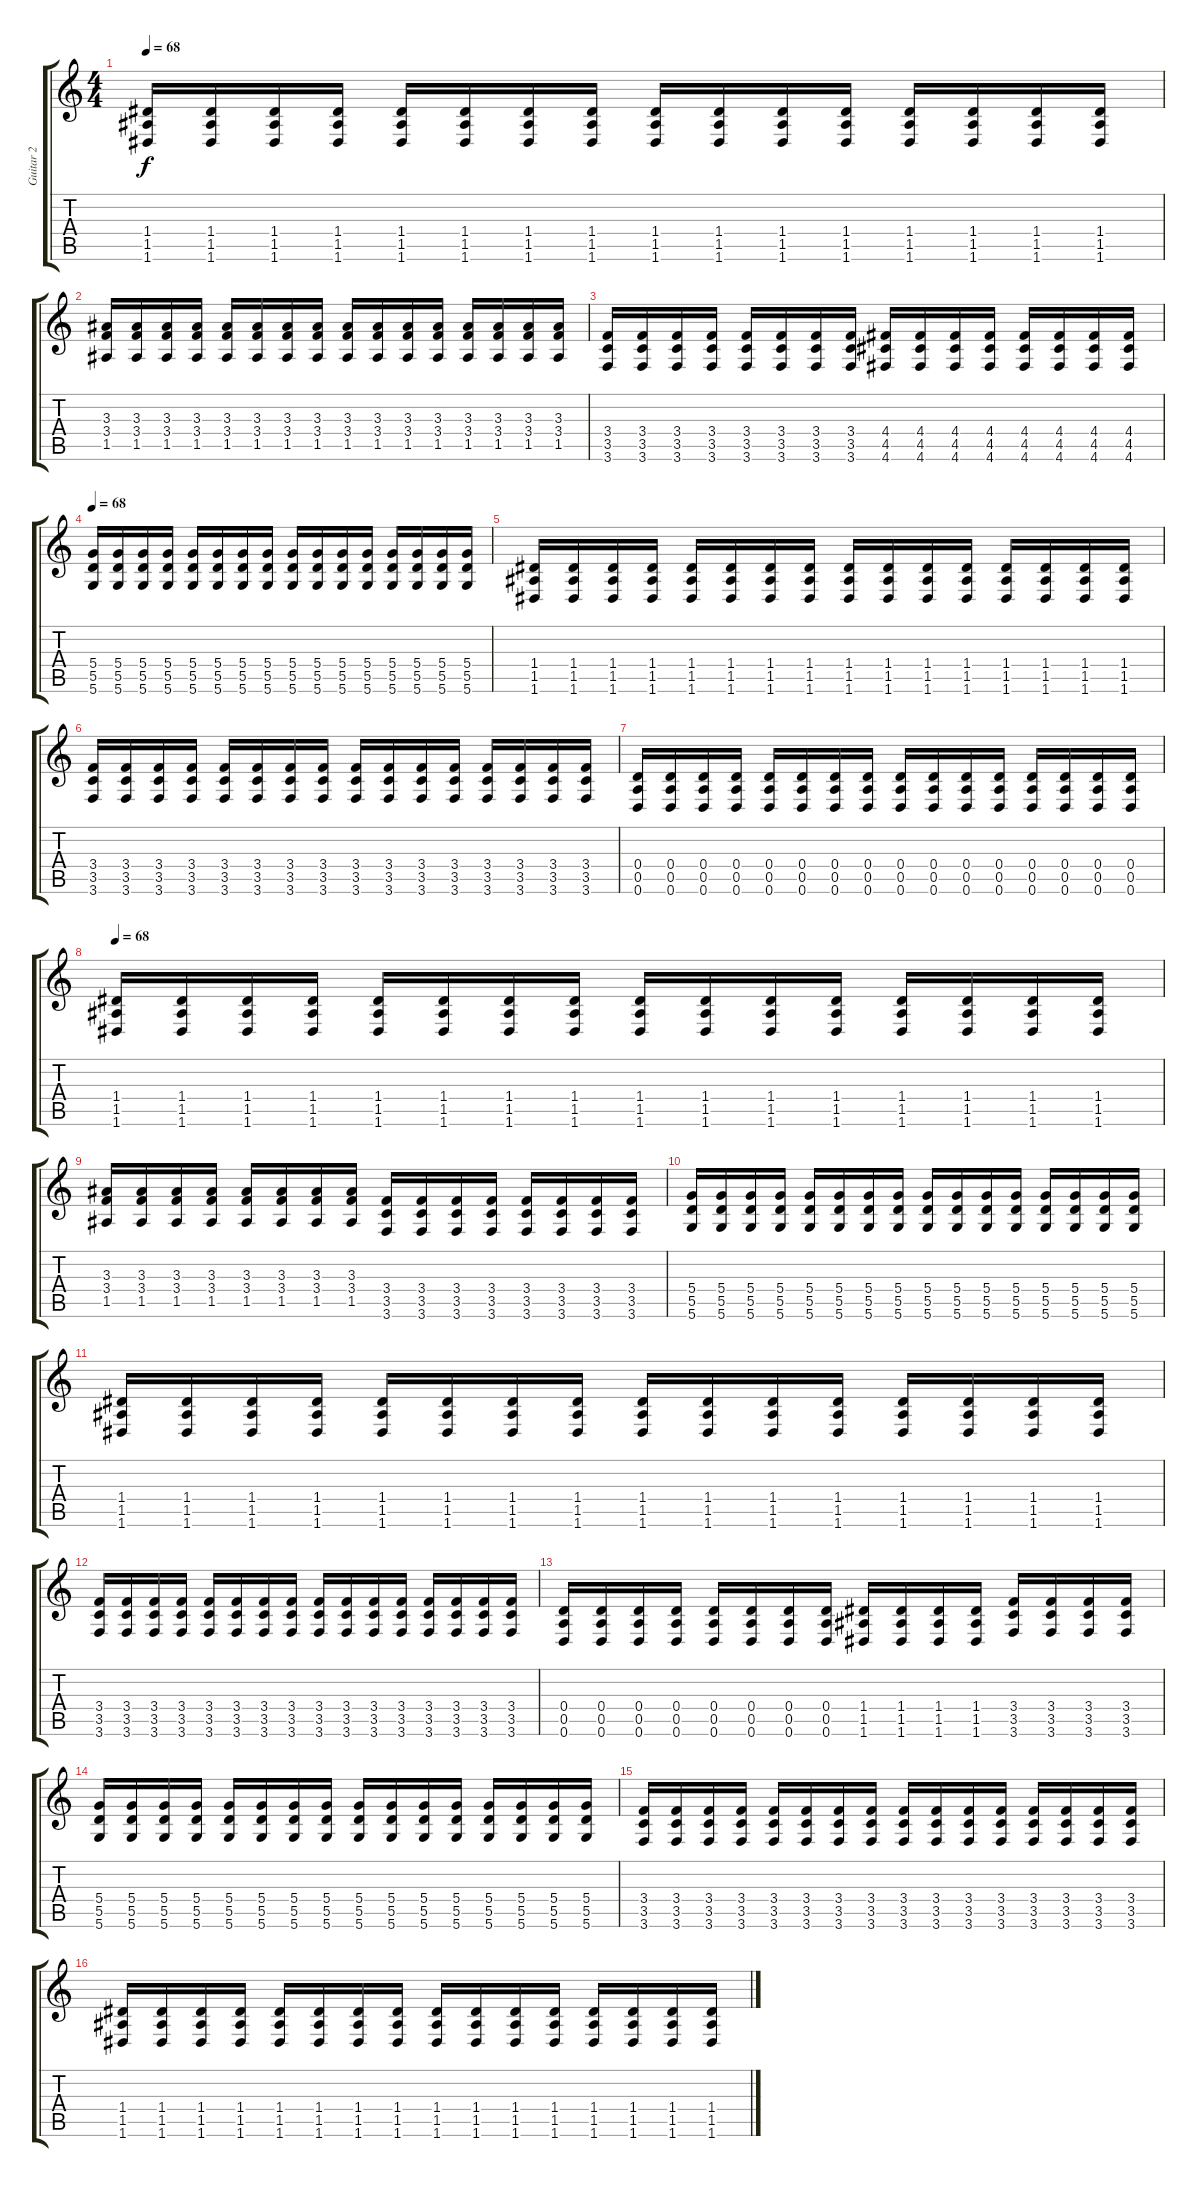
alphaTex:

\track ("Guitar 2" "Guitar 2") {instrument distortionguitar}
\staff {score tabs}
\tuning (E4 B3 G3 D3 A2 D2) {hide}
\ts (4 4)
\tempo 68
\clef g2
\ks c
(1.4 1.5 1.6).16{dy f} (1.4 1.5 1.6).16 (1.4 1.5 1.6).16 (1.4 1.5 1.6).16 (1.4 1.5 1.6).16 (1.4 1.5 1.6).16 (1.4 1.5 1.6).16 (1.4 1.5 1.6).16 (1.4 1.5 1.6).16 (1.4 1.5 1.6).16 (1.4 1.5 1.6).16 (1.4 1.5 1.6).16 (1.4 1.5 1.6).16 (1.4 1.5 1.6).16 (1.4 1.5 1.6).16 (1.4 1.5 1.6).16 |
(3.3 3.4 1.5).16 (3.3 3.4 1.5).16 (3.3 3.4 1.5).16 (3.3 3.4 1.5).16 (3.3 3.4 1.5).16 (3.3 3.4 1.5).16 (3.3 3.4 1.5).16 (3.3 3.4 1.5).16 (3.3 3.4 1.5).16 (3.3 3.4 1.5).16 (3.3 3.4 1.5).16 (3.3 3.4 1.5).16 (3.3 3.4 1.5).16 (3.3 3.4 1.5).16 (3.3 3.4 1.5).16 (3.3 3.4 1.5).16 |
(3.4 3.5 3.6).16 (3.4 3.5 3.6).16 (3.4 3.5 3.6).16 (3.4 3.5 3.6).16 (3.4 3.5 3.6).16 (3.4 3.5 3.6).16 (3.4 3.5 3.6).16 (3.4 3.5 3.6).16 (4.4 4.5 4.6).16 (4.4 4.5 4.6).16 (4.4 4.5 4.6).16 (4.4 4.5 4.6).16 (4.4 4.5 4.6).16 (4.4 4.5 4.6).16 (4.4 4.5 4.6).16 (4.4 4.5 4.6).16 |
\tempo 68
(5.4 5.5 5.6).16{volume 13} (5.4 5.5 5.6).16 (5.4 5.5 5.6).16 (5.4 5.5 5.6).16 (5.4 5.5 5.6).16 (5.4 5.5 5.6).16 (5.4 5.5 5.6).16 (5.4 5.5 5.6).16 (5.4 5.5 5.6).16 (5.4 5.5 5.6).16 (5.4 5.5 5.6).16 (5.4 5.5 5.6).16 (5.4 5.5 5.6).16 (5.4 5.5 5.6).16 (5.4 5.5 5.6).16 (5.4 5.5 5.6).16 |
(1.4 1.5 1.6).16 (1.4 1.5 1.6).16 (1.4 1.5 1.6).16 (1.4 1.5 1.6).16 (1.4 1.5 1.6).16 (1.4 1.5 1.6).16 (1.4 1.5 1.6).16 (1.4 1.5 1.6).16 (1.4 1.5 1.6).16 (1.4 1.5 1.6).16 (1.4 1.5 1.6).16 (1.4 1.5 1.6).16 (1.4 1.5 1.6).16 (1.4 1.5 1.6).16 (1.4 1.5 1.6).16 (1.4 1.5 1.6).16 |
(3.4 3.5 3.6).16 (3.4 3.5 3.6).16 (3.4 3.5 3.6).16 (3.4 3.5 3.6).16 (3.4 3.5 3.6).16 (3.4 3.5 3.6).16 (3.4 3.5 3.6).16 (3.4 3.5 3.6).16 (3.4 3.5 3.6).16 (3.4 3.5 3.6).16 (3.4 3.5 3.6).16 (3.4 3.5 3.6).16 (3.4 3.5 3.6).16 (3.4 3.5 3.6).16 (3.4 3.5 3.6).16 (3.4 3.5 3.6).16 |
(0.4 0.5 0.6).16 (0.4 0.5 0.6).16 (0.4 0.5 0.6).16 (0.4 0.5 0.6).16 (0.4 0.5 0.6).16 (0.4 0.5 0.6).16 (0.4 0.5 0.6).16 (0.4 0.5 0.6).16 (0.4 0.5 0.6).16 (0.4 0.5 0.6).16 (0.4 0.5 0.6).16 (0.4 0.5 0.6).16 (0.4 0.5 0.6).16 (0.4 0.5 0.6).16 (0.4 0.5 0.6).16 (0.4 0.5 0.6).16 |
\tempo 68
(1.4 1.5 1.6).16 (1.4 1.5 1.6).16 (1.4 1.5 1.6).16 (1.4 1.5 1.6).16 (1.4 1.5 1.6).16 (1.4 1.5 1.6).16 (1.4 1.5 1.6).16 (1.4 1.5 1.6).16 (1.4 1.5 1.6).16 (1.4 1.5 1.6).16 (1.4 1.5 1.6).16 (1.4 1.5 1.6).16 (1.4 1.5 1.6).16 (1.4 1.5 1.6).16 (1.4 1.5 1.6).16 (1.4 1.5 1.6).16 |
(3.3 3.4 1.5).16 (3.3 3.4 1.5).16 (3.3 3.4 1.5).16 (3.3 3.4 1.5).16 (3.3 3.4 1.5).16 (3.3 3.4 1.5).16 (3.3 3.4 1.5).16 (3.3 3.4 1.5).16 (3.4 3.5 3.6).16 (3.4 3.5 3.6).16 (3.4 3.5 3.6).16 (3.4 3.5 3.6).16 (3.4 3.5 3.6).16 (3.4 3.5 3.6).16 (3.4 3.5 3.6).16 (3.4 3.5 3.6).16 |
(5.4 5.5 5.6).16 (5.4 5.5 5.6).16 (5.4 5.5 5.6).16 (5.4 5.5 5.6).16 (5.4 5.5 5.6).16 (5.4 5.5 5.6).16 (5.4 5.5 5.6).16 (5.4 5.5 5.6).16 (5.4 5.5 5.6).16 (5.4 5.5 5.6).16 (5.4 5.5 5.6).16 (5.4 5.5 5.6).16 (5.4 5.5 5.6).16 (5.4 5.5 5.6).16 (5.4 5.5 5.6).16 (5.4 5.5 5.6).16 |
(1.4 1.5 1.6).16 (1.4 1.5 1.6).16 (1.4 1.5 1.6).16 (1.4 1.5 1.6).16 (1.4 1.5 1.6).16 (1.4 1.5 1.6).16 (1.4 1.5 1.6).16 (1.4 1.5 1.6).16 (1.4 1.5 1.6).16 (1.4 1.5 1.6).16 (1.4 1.5 1.6).16 (1.4 1.5 1.6).16 (1.4 1.5 1.6).16 (1.4 1.5 1.6).16 (1.4 1.5 1.6).16 (1.4 1.5 1.6).16 |
(3.4 3.5 3.6).16 (3.4 3.5 3.6).16 (3.4 3.5 3.6).16 (3.4 3.5 3.6).16 (3.4 3.5 3.6).16 (3.4 3.5 3.6).16 (3.4 3.5 3.6).16 (3.4 3.5 3.6).16 (3.4 3.5 3.6).16 (3.4 3.5 3.6).16 (3.4 3.5 3.6).16 (3.4 3.5 3.6).16 (3.4 3.5 3.6).16 (3.4 3.5 3.6).16 (3.4 3.5 3.6).16 (3.4 3.5 3.6).16 |
(0.4 0.5 0.6).16 (0.4 0.5 0.6).16 (0.4 0.5 0.6).16 (0.4 0.5 0.6).16 (0.4 0.5 0.6).16 (0.4 0.5 0.6).16 (0.4 0.5 0.6).16 (0.4 0.5 0.6).16 (1.4 1.5 1.6).16 (1.4 1.5 1.6).16 (1.4 1.5 1.6).16 (1.4 1.5 1.6).16 (3.4 3.5 3.6).16 (3.4 3.5 3.6).16 (3.4 3.5 3.6).16 (3.4 3.5 3.6).16 |
(5.4 5.5 5.6).16 (5.4 5.5 5.6).16 (5.4 5.5 5.6).16 (5.4 5.5 5.6).16 (5.4 5.5 5.6).16 (5.4 5.5 5.6).16 (5.4 5.5 5.6).16 (5.4 5.5 5.6).16 (5.4 5.5 5.6).16 (5.4 5.5 5.6).16 (5.4 5.5 5.6).16 (5.4 5.5 5.6).16 (5.4 5.5 5.6).16 (5.4 5.5 5.6).16 (5.4 5.5 5.6).16 (5.4 5.5 5.6).16 |
(3.4 3.5 3.6).16 (3.4 3.5 3.6).16 (3.4 3.5 3.6).16 (3.4 3.5 3.6).16 (3.4 3.5 3.6).16 (3.4 3.5 3.6).16 (3.4 3.5 3.6).16 (3.4 3.5 3.6).16 (3.4 3.5 3.6).16 (3.4 3.5 3.6).16 (3.4 3.5 3.6).16 (3.4 3.5 3.6).16 (3.4 3.5 3.6).16 (3.4 3.5 3.6).16 (3.4 3.5 3.6).16 (3.4 3.5 3.6).16 |
(1.4 1.5 1.6).16 (1.4 1.5 1.6).16 (1.4 1.5 1.6).16 (1.4 1.5 1.6).16 (1.4 1.5 1.6).16 (1.4 1.5 1.6).16 (1.4 1.5 1.6).16 (1.4 1.5 1.6).16 (1.4 1.5 1.6).16 (1.4 1.5 1.6).16 (1.4 1.5 1.6).16 (1.4 1.5 1.6).16 (1.4 1.5 1.6).16 (1.4 1.5 1.6).16 (1.4 1.5 1.6).16 (1.4 1.5 1.6).16
